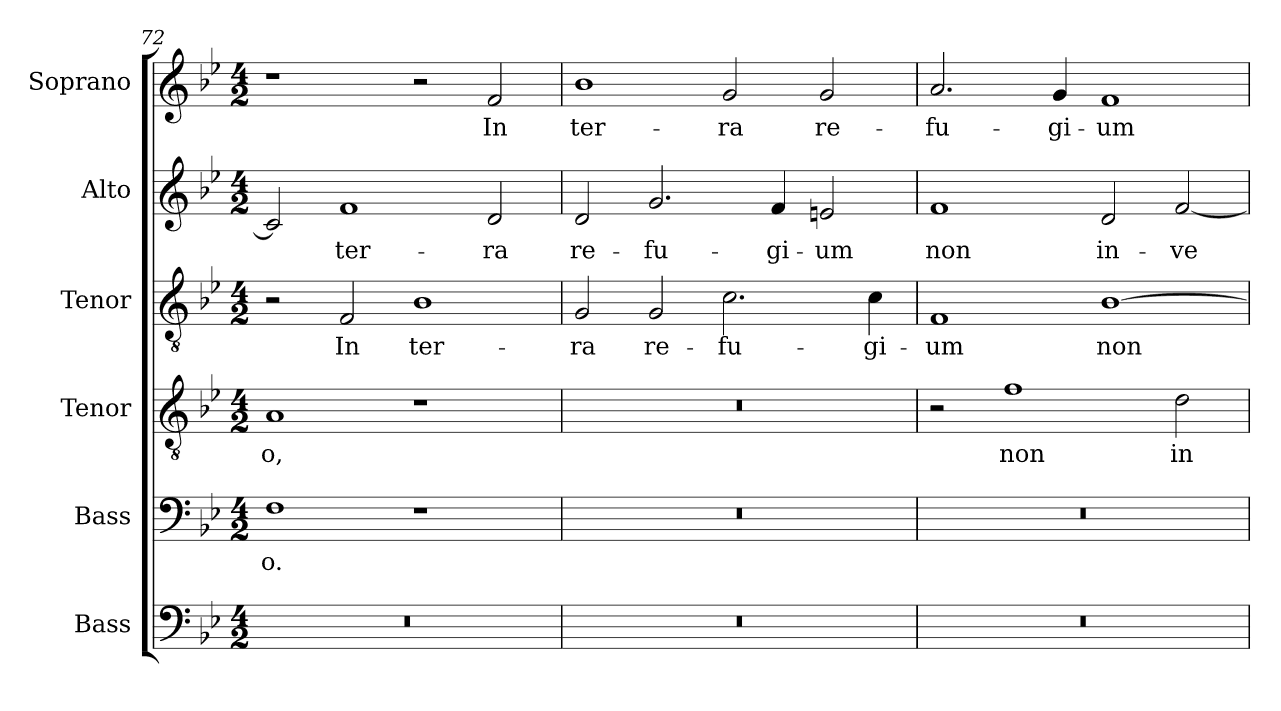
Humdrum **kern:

**kern	**kern	**text	**kern	**text	**kern	**text	**kern	**text	**kern	**text
*part6	*part5	*part5	*part4	*part4	*part3	*part3	*part2	*part2	*part1	*part1
*staff6	*staff5	*staff5	*staff4	*staff4	*staff3	*staff3	*staff2	*staff2	*staff1	*staff1
*I"Bass	*I"Bass	*	*I"Tenor	*	*I"Tenor	*	*I"Alto	*	*I"Soprano	*
*I'B2.	*I'B1.	*	*I'T2.	*	*I'T1.	*	*I'A.	*	*I'S.	*
*clefF4	*clefF4	*	*clefGv2	*	*clefGv2	*	*clefG2	*	*clefG2	*
*	*	*	*ITrd7c12	*	*ITrd7c12	*	*	*	*	*
*k[b-e-]	*k[b-e-]	*	*k[b-e-]	*	*k[b-e-]	*	*k[b-e-]	*	*k[b-e-]	*
*B-:	*B-:	*	*B-:	*	*B-:	*	*B-:	*	*B-:	*
*M4/2	*M4/2	*	*M4/2	*	*M4/2	*	*M4/2	*	*M4/2	*
=72	=72	=72	=72	=72	=72	=72	=72	=72	=72	=72
!LO:N:vis=1	!	!	!	!	!	!	!	!	!	!
!	!	!LO:LY:b:color=#000000	!	!	!	!	!	!	!	!
!	!	!	!	!LO:LY:b:color=#000000	!	!	!	!	!	!
0r	1Fi	-o.	1AAi	-o,	2r	.	2ci/]	.	1r	.
!	!	!	!	!	!	!LO:LY:b:color=#000000	!	!	!	!
!	!	!	!	!	!	!	!	!LO:LY:b:color=#000000	!	!
.	.	.	.	.	2FFi/	In	1fi	ter-	.	.
!	!	!	!	!	!	!LO:LY:b:color=#000000	!	!	!	!
.	1r	.	1r	.	1BB-i	ter-	.	.	2r	.
!	!	!	!	!	!	!	!	!LO:LY:b:color=#000000	!	!
!	!	!	!	!	!	!	!	!	!	!LO:LY:b:color=#000000
.	.	.	.	.	.	.	2di/	-ra	2fi/	In
=73	=73	=73	=73	=73	=73	=73	=73	=73	=73	=73
!LO:N:vis=1	!LO:N:vis=1	!	!LO:N:vis=1	!	!	!	!	!	!	!
!	!	!	!	!	!	!LO:LY:b:color=#000000	!	!	!	!
!	!	!	!	!	!	!	!	!LO:LY:b:color=#000000	!	!
!	!	!	!	!	!	!	!	!	!	!LO:LY:b:color=#000000
0r	0r	.	0r	.	2GGi/	-ra	2di/	re-	1b-i	ter-
!	!	!	!	!	!	!LO:LY:b:color=#000000	!	!	!	!
!	!	!	!	!	!	!	!	!LO:LY:b:color=#000000	!	!
.	.	.	.	.	2GGi/	re-	2.gi/	-fu-	.	.
!	!	!	!	!	!	!LO:LY:b:color=#000000	!	!	!	!
!	!	!	!	!	!	!	!	!	!	!LO:LY:b:color=#000000
.	.	.	.	.	2.Ci\	-fu-	.	.	2gi/	-ra
!	!	!	!	!	!	!	!	!LO:LY:b:color=#000000	!	!
.	.	.	.	.	.	.	4fi/	-gi-	.	.
!	!	!	!	!	!	!	!	!LO:LY:b:color=#000000	!	!
!	!	!	!	!	!	!	!	!	!	!LO:LY:b:color=#000000
.	.	.	.	.	.	.	2eni/	-um	2gi/	re-
!	!	!	!	!	!	!LO:LY:b:color=#000000	!	!	!	!
.	.	.	.	.	4Ci\	-gi-	.	.	.	.
=74	=74	=74	=74	=74	=74	=74	=74	=74	=74	=74
!LO:N:vis=1	!LO:N:vis=1	!	!	!	!	!	!	!	!	!
!	!	!	!	!	!	!LO:LY:b:color=#000000	!	!	!	!
!	!	!	!	!	!	!	!	!LO:LY:b:color=#000000	!	!
!	!	!	!	!	!	!	!	!	!	!LO:LY:b:color=#000000
0r	0r	.	2r	.	1FFi	-um	1fi	non	2.ai/	-fu-
!	!	!	!	!LO:LY:b:color=#000000	!	!	!	!	!	!
.	.	.	1Fi	non	.	.	.	.	.	.
!	!	!	!	!	!	!	!	!	!	!LO:LY:b:color=#000000
.	.	.	.	.	.	.	.	.	4gi/	-gi-
!	!	!	!	!	!	!LO:LY:b:color=#000000	!	!	!	!
!	!	!	!	!	!	!	!	!LO:LY:b:color=#000000	!	!
!	!	!	!	!	!	!	!	!	!	!LO:LY:b:color=#000000
.	.	.	.	.	[<1BB-i	non	2di/	in-	1fi	-um
!	!	!	!	!LO:LY:b:color=#000000	!	!	!	!	!	!
!	!	!	!	!	!	!	!	!LO:LY:b:color=#000000	!	!
.	.	.	2Di\	in-	.	.	[<2fi/	-ve-	.	.
=	=	=	=	=	=	=	=	=	=	=
*-	*-	*-	*-	*-	*-	*-	*-	*-	*-	*-
